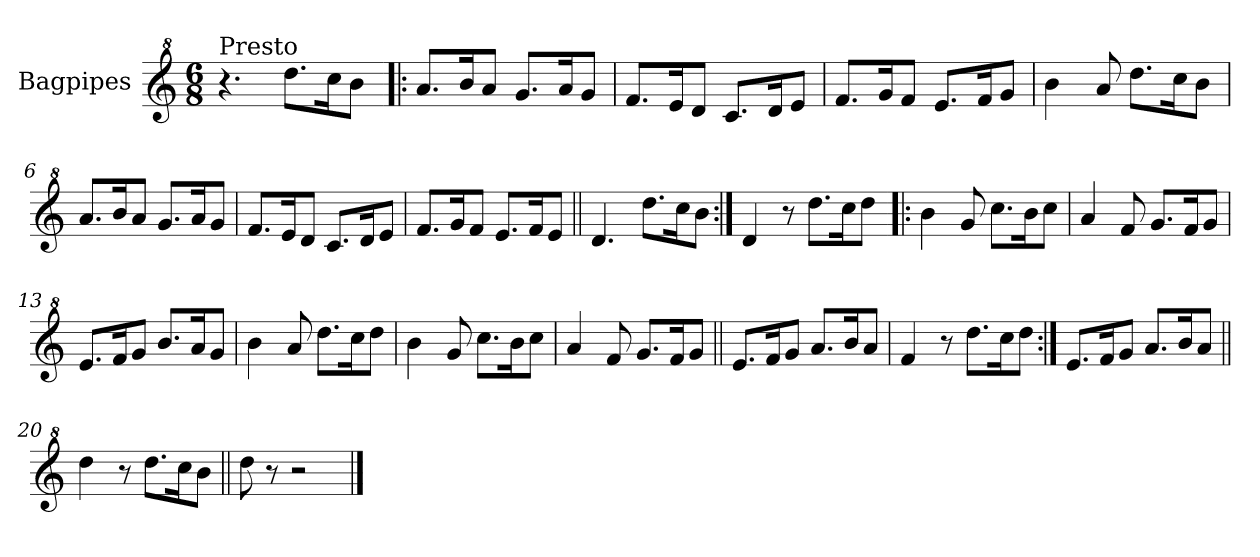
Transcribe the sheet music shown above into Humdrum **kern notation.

**kern
*part1
*staff1
*I"Bagpipes
*I'Bag
*clefG^2
*k[]
*C:
*M6/8
=1
!LO:TX:a:t=Presto
4.r
8.ddd\L
16ccc\K
8bb\J
=2!|:
8.aa/L
16bb/K
8aa/J
8.gg/L
16aa/K
8gg/J
=3
8.ff/L
16ee/K
8dd/J
8.cc/L
16dd/K
8ee/J
=4
8.ff/L
16gg/K
8ff/J
8.ee/L
16ff/K
8gg/J
=5
4bb\
8aa/
8.ddd\L
16ccc\K
8bb\J
=6
8.aa/L
16bb/K
8aa/J
8.gg/L
16aa/K
8gg/J
!!LO:LB:g=z
=7
8.ff/L
16ee/K
8dd/J
8.cc/L
16dd/K
8ee/J
=8
8.ff/L
16gg/K
8ff/J
8.ee/L
16ff/K
8ee/J
=9||
4.dd/
8.ddd\L
16ccc\K
8bb\J
=10:|!
4dd/
8r
8.ddd\L
16ccc\K
8ddd\J
=11!|:
4bb\
8gg/
8.ccc\L
16bb\K
8ccc\J
=12
4aa/
8ff/
8.gg/L
16ff/K
8gg/J
=13
8.ee/L
16ff/K
8gg/J
8.bb/L
16aa/K
8gg/J
!!LO:LB:g=z
=14
4bb\
8aa/
8.ddd\L
16ccc\K
8ddd\J
=15
4bb\
8gg/
8.ccc\L
16bb\K
8ccc\J
=16
4aa/
8ff/
8.gg/L
16ff/K
8gg/J
=17||
8.ee/L
16ff/K
8gg/J
8.aa/L
16bb/K
8aa/J
=18
4ff/
8r
8.ddd\L
16ccc\K
8ddd\J
=19:|!
8.ee/L
16ff/K
8gg/J
8.aa/L
16bb/K
8aa/J
=20||
4ddd\
8r
8.ddd\L
16ccc\K
8bb\J
!!LO:LB:g=z
=21||
8ddd\
8r
2r
==
*-
